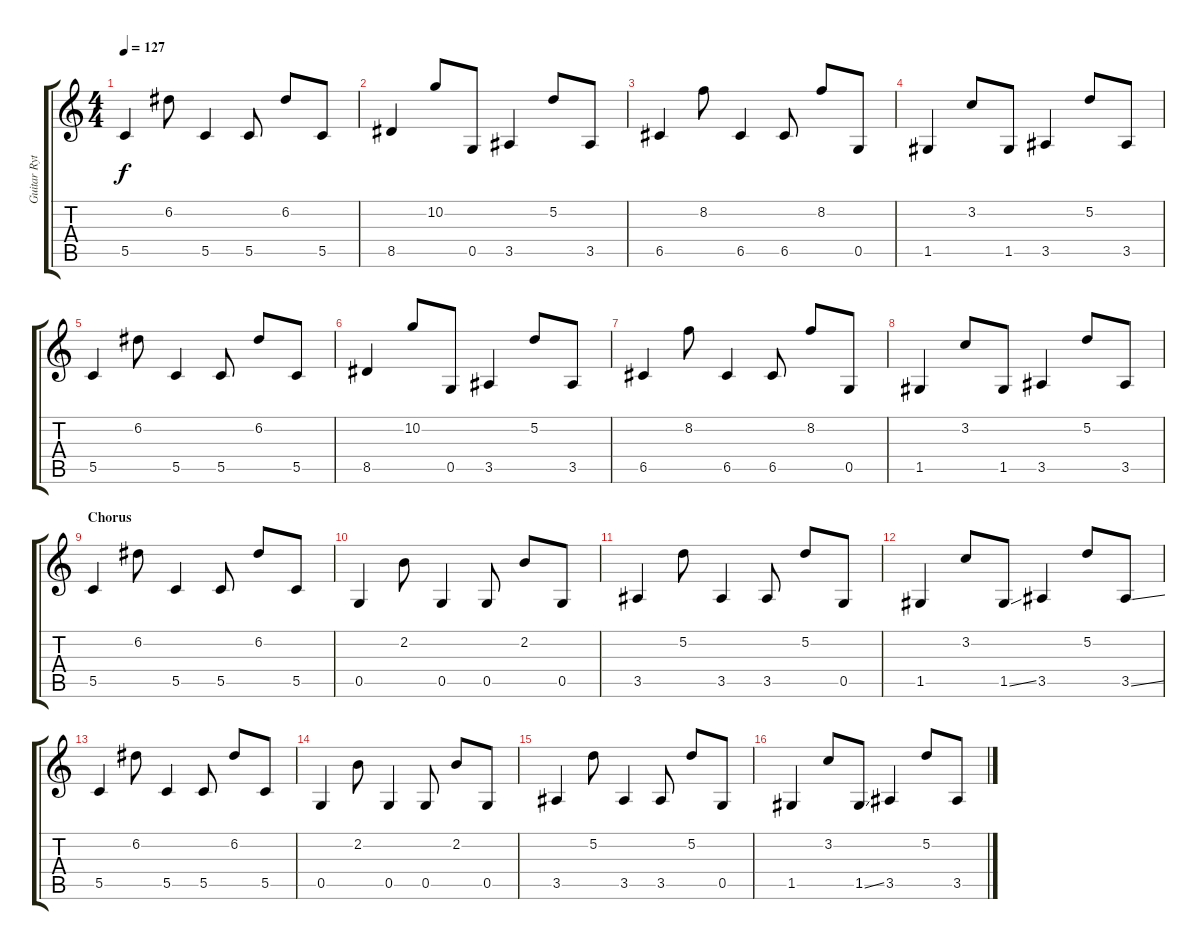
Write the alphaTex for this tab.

\track ("Guitar Rythm" "Guitar Ryt") {instrument acousticguitarsteel}
\staff {score tabs}
\tuning (D4 A3 F3 C3 G2 C2) {hide}
\ts (4 4)
\tempo 127
\clef g2
\ks c
5.5.4{dy f} 6.2.8 5.5.4 5.5.8 6.2.8 5.5.8 |
8.5.4 10.2.8 0.5.8 3.5.4 5.2.8 3.5.8 |
6.5.4 8.2.8 6.5.4 6.5.8 8.2.8 0.5.8 |
1.5.4 3.2.8 1.5.8 3.5.4 5.2.8 3.5.8 |
5.5.4 6.2.8 5.5.4 5.5.8 6.2.8 5.5.8 |
8.5.4 10.2.8 0.5.8 3.5.4 5.2.8 3.5.8 |
6.5.4 8.2.8 6.5.4 6.5.8 8.2.8 0.5.8 |
1.5.4 3.2.8 1.5.8 3.5.4 5.2.8 3.5.8 |
\section ("" "Chorus")
5.5.4 6.2.8 5.5.4 5.5.8 6.2.8 5.5.8 |
0.5.4 2.2.8 0.5.4 0.5.8 2.2.8 0.5.8 |
3.5.4 5.2.8 3.5.4 3.5.8 5.2.8 0.5.8 |
1.5.4 3.2.8 1.5{ss}.8 3.5.4 5.2.8 3.5{ss}.8 |
5.5.4 6.2.8 5.5.4 5.5.8 6.2.8 5.5.8 |
0.5.4 2.2.8 0.5.4 0.5.8 2.2.8 0.5.8 |
3.5.4 5.2.8 3.5.4 3.5.8 5.2.8 0.5.8 |
1.5.4 3.2.8 1.5{ss}.8 3.5.4 5.2.8 3.5{ss}.8
